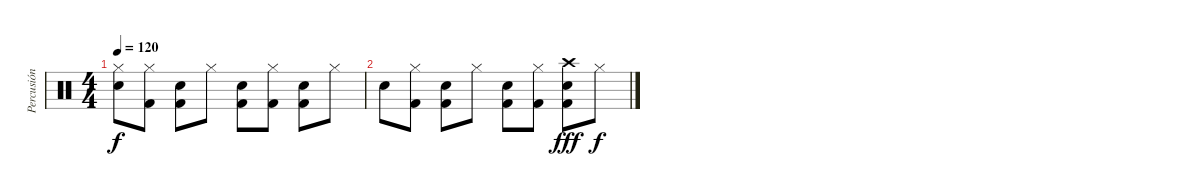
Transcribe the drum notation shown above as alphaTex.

\track ("Percusión" "Percusión") {instrument percussion}
\staff {score}
\articulation defaults
\ts (4 4)
\tempo 120
\clef neutral
\ks c
("Electric Snare (hit)" "Hi-Hat (closed)").8{dy f} ("Hi-Hat (closed)" "Kick (hit) 2").8 ("Electric Snare (hit)" "Kick (hit) 2").8 "Hi-Hat (closed)".8 ("Electric Snare (hit)" "Kick (hit) 2").8 ("Hi-Hat (closed)" "Kick (hit) 2").8 ("Electric Snare (hit)" "Kick (hit) 2").8 "Hi-Hat (closed)".8 |
"Electric Snare (hit)".8 ("Hi-Hat (closed)" "Kick (hit) 2").8 ("Electric Snare (hit)" "Kick (hit) 2").8 "Hi-Hat (closed)".8 ("Electric Snare (hit)" "Kick (hit) 2").8 ("Hi-Hat (closed)" "Kick (hit) 2").8 ("Electric Snare (hit)" "Kick (hit) 2" "Crash high (hit)").8{dy fff} "Hi-Hat (closed)".8{dy f}
